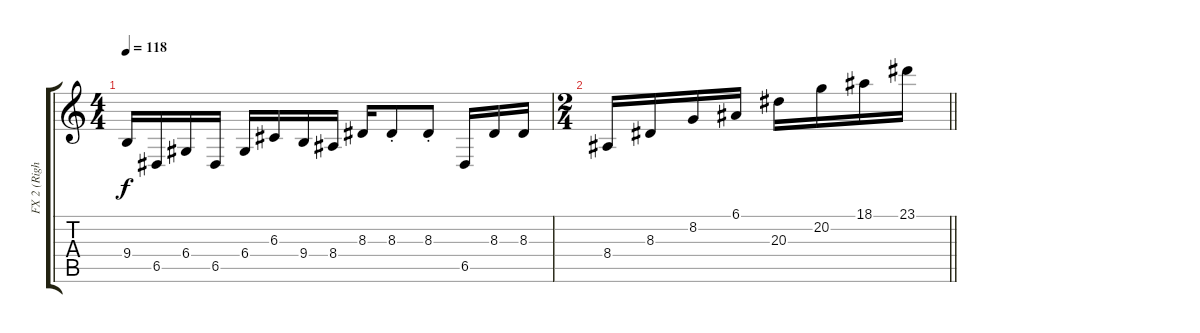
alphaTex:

\track ("FX 2 (Right)" "FX 2 (Righ") {instrument lead2sawtooth}
\staff {score tabs}
\tuning (E4 B3 G3 D3 A2 E2) {hide}
\ts (4 4)
\tempo 118
\clef g2
\ks c
9.4.16{dy f} 6.5.16 6.4.16 6.5.16 6.4.16 6.3.16 9.4.16 8.4.16 8.3.16 8.3{st}.8 8.3{st}.8 6.5.16 8.3.16 8.3.16 |
\ts (2 4)
\barLineRight lightlight
8.4.16 8.3.16 8.2.16 6.1.16 20.3.16 20.2.16 18.1.16 23.1.16
